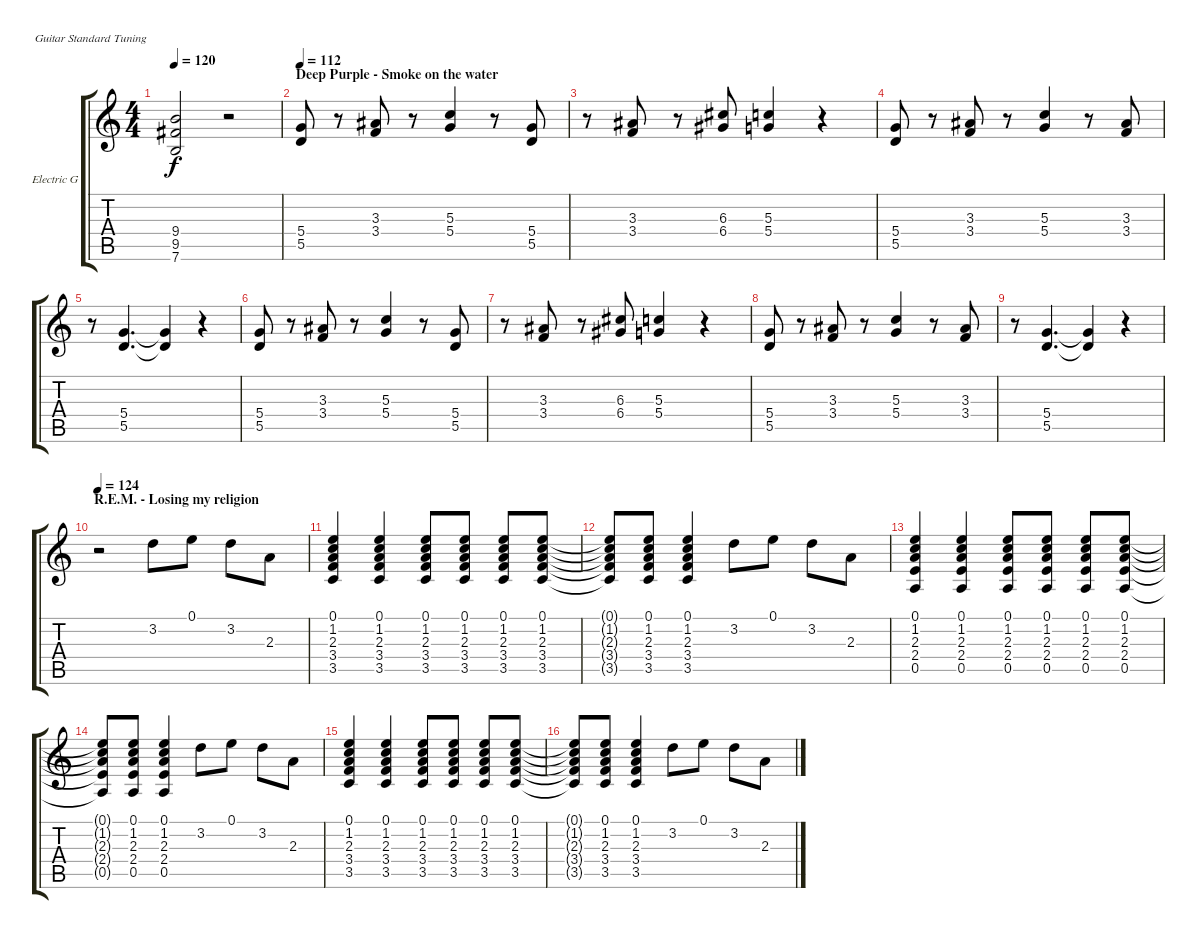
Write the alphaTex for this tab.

\defaultSystemsLayout 4
\bracketExtendMode groupsimilarinstruments
\firstSystemTrackNameOrientation horizontal
\otherSystemsTrackNameOrientation horizontal
\track ("Electric Guitar" "Electric G") {instrument electricguitarclean}
\staff {score tabs}
\tuning (E4 B3 G3 D3 A2 E2)
\ts (4 4)
\tempo 120
\clef g2
\ks c
(9.4 9.5 7.6).2{dy f} r.2 |
\section ("" "Deep Purple - Smoke on the water")
\tempo 112
(5.4 5.5).8 r.8 (3.3 3.4).8 r.8 (5.3 5.4).4 r.8 (5.4 5.5).8 |
r.8 (3.3 3.4).8 r.8 (6.3 6.4).8 (5.3 5.4).4 r.4 |
(5.4 5.5).8 r.8 (3.3 3.4).8 r.8 (5.3 5.4).4 r.8 (3.3 3.4).8 |
r.8 (5.4 5.5).4{d} (5.4{t} 5.5{t}).4 r.4 |
(5.4 5.5).8 r.8 (3.3 3.4).8 r.8 (5.3 5.4).4 r.8 (5.4 5.5).8 |
r.8 (3.3 3.4).8 r.8 (6.3 6.4).8 (5.3 5.4).4 r.4 |
(5.4 5.5).8 r.8 (3.3 3.4).8 r.8 (5.3 5.4).4 r.8 (3.3 3.4).8 |
r.8 (5.4 5.5).4{d} (5.4{t} 5.5{t}).4 r.4 |
\section ("" "R.E.M. - Losing my religion")
\tempo 124
r.2 3.2.8 0.1.8 3.2.8 2.3.8 |
(0.1 1.2 2.3 3.4 3.5).4 (0.1 1.2 2.3 3.4 3.5).4 (0.1 1.2 2.3 3.4 3.5).8 (0.1 1.2 2.3 3.4 3.5).8 (0.1 1.2 2.3 3.4 3.5).8 (0.1 1.2 2.3 3.4 3.5).8 |
(0.1{t} 1.2{t} 2.3{t} 3.4{t} 3.5{t}).8 (0.1 1.2 2.3 3.4 3.5).8 (0.1 1.2 2.3 3.4 3.5).4 3.2.8 0.1.8 3.2.8 2.3.8 |
(0.1 1.2 2.3 2.4 0.5).4 (0.1 1.2 2.3 2.4 0.5).4 (0.1 1.2 2.3 2.4 0.5).8 (0.1 1.2 2.3 2.4 0.5).8 (0.1 1.2 2.3 2.4 0.5).8 (0.1 1.2 2.3 2.4 0.5).8 |
(0.1{t} 1.2{t} 2.3{t} 2.4{t} 0.5{t}).8 (0.1 1.2 2.3 2.4 0.5).8 (0.1 1.2 2.3 2.4 0.5).4 3.2.8 0.1.8 3.2.8 2.3.8 |
(0.1 1.2 2.3 3.4 3.5).4 (0.1 1.2 2.3 3.4 3.5).4 (0.1 1.2 2.3 3.4 3.5).8 (0.1 1.2 2.3 3.4 3.5).8 (0.1 1.2 2.3 3.4 3.5).8 (0.1 1.2 2.3 3.4 3.5).8 |
(0.1{t} 1.2{t} 2.3{t} 3.4{t} 3.5{t}).8 (0.1 1.2 2.3 3.4 3.5).8 (0.1 1.2 2.3 3.4 3.5).4 3.2.8 0.1.8 3.2.8 2.3.8
